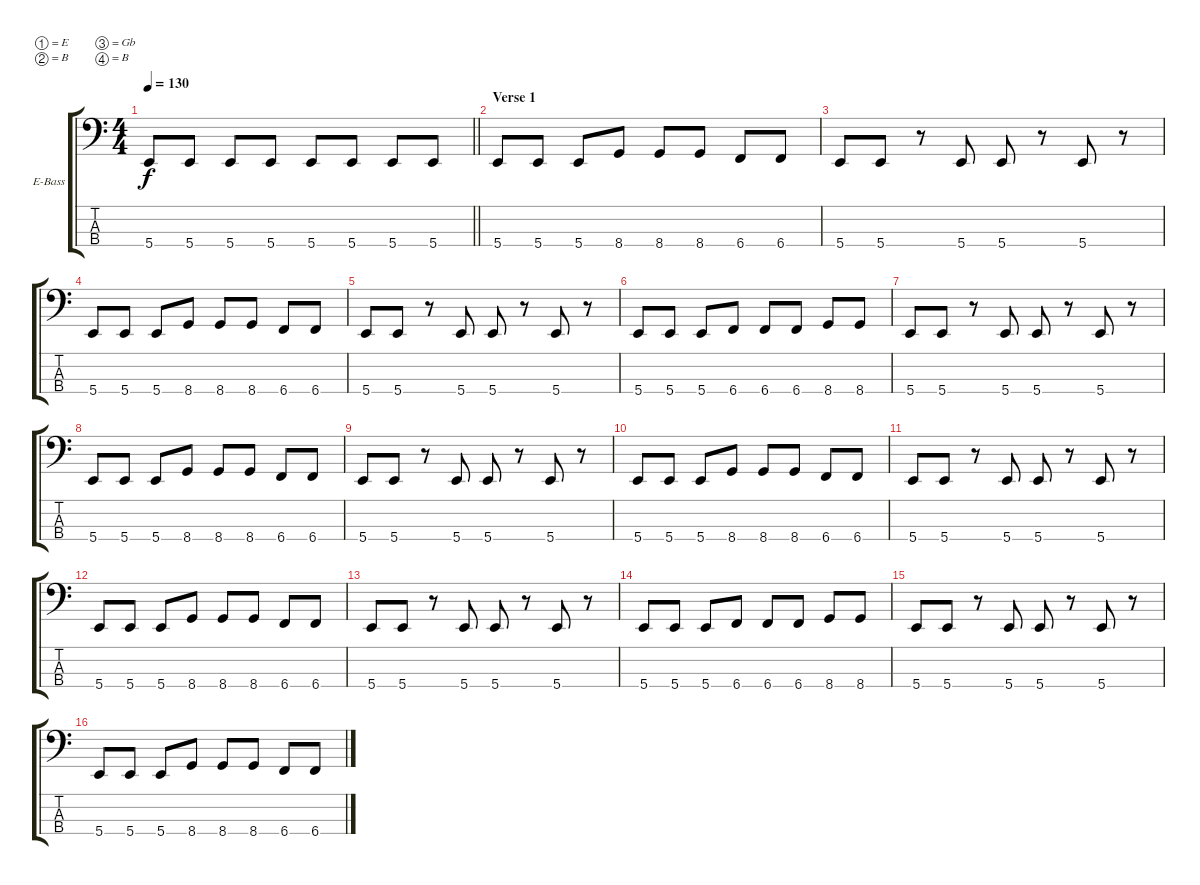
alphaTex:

\bracketExtendMode groupsimilarinstruments
\firstSystemTrackNameOrientation horizontal
\otherSystemsTrackNameOrientation horizontal
\track ("Paul Gray" "E-Bass") {instrument electricbassfinger}
\staff {score tabs}
\tuning (E2 B1 Gb1 B0)
\ts (4 4)
\tempo 130
\clef f4
\barLineRight lightlight
\ks c
5.4.8{dy f} 5.4.8 5.4.8 5.4.8 5.4.8 5.4.8 5.4.8 5.4.8 |
\section ("" "Verse 1")
5.4.8 5.4.8 5.4.8 8.4.8 8.4.8 8.4.8 6.4.8 6.4.8 |
5.4.8 5.4.8 r.8 5.4.8 5.4.8 r.8 5.4.8 r.8 |
5.4.8 5.4.8 5.4.8 8.4.8 8.4.8 8.4.8 6.4.8 6.4.8 |
5.4.8 5.4.8 r.8 5.4.8 5.4.8 r.8 5.4.8 r.8 |
5.4.8 5.4.8 5.4.8 6.4.8 6.4.8 6.4.8 8.4.8 8.4.8 |
5.4.8 5.4.8 r.8 5.4.8 5.4.8 r.8 5.4.8 r.8 |
5.4.8 5.4.8 5.4.8 8.4.8 8.4.8 8.4.8 6.4.8 6.4.8 |
5.4.8 5.4.8 r.8 5.4.8 5.4.8 r.8 5.4.8 r.8 |
5.4.8 5.4.8 5.4.8 8.4.8 8.4.8 8.4.8 6.4.8 6.4.8 |
5.4.8 5.4.8 r.8 5.4.8 5.4.8 r.8 5.4.8 r.8 |
5.4.8 5.4.8 5.4.8 8.4.8 8.4.8 8.4.8 6.4.8 6.4.8 |
5.4.8 5.4.8 r.8 5.4.8 5.4.8 r.8 5.4.8 r.8 |
5.4.8 5.4.8 5.4.8 6.4.8 6.4.8 6.4.8 8.4.8 8.4.8 |
5.4.8 5.4.8 r.8 5.4.8 5.4.8 r.8 5.4.8 r.8 |
5.4.8 5.4.8 5.4.8 8.4.8 8.4.8 8.4.8 6.4.8 6.4.8
